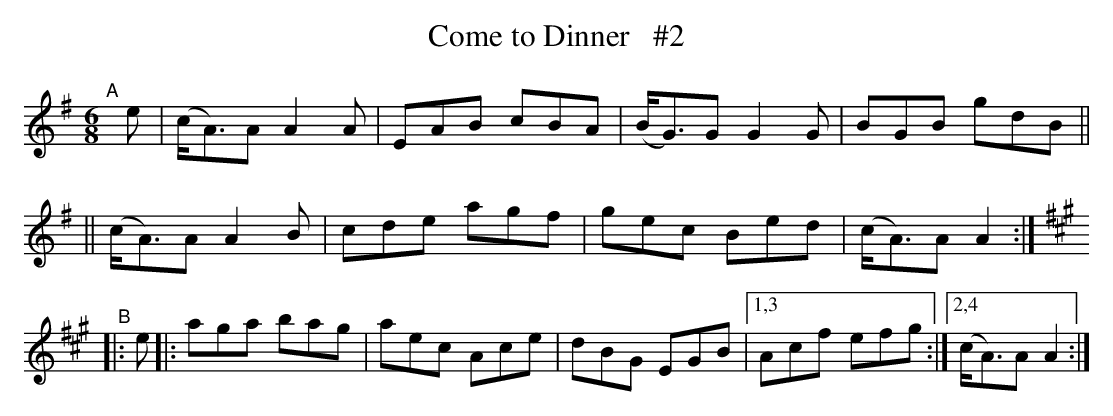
X:1
T: Come to Dinner   #2
M: 6/8
L: 1/8
K: Ador	% and A
"^A"[|] e \
|  (c<A)A A2A | EAB cBA | (B<G)G G2G | BGB gdB ||
|| (c<A)A A2B | cde agf | gec Bed | (c<A)A A2 :|
K: A
"^B"|: e \
|: aga bag | aec Ace | dBG EGB |[1,3 Acf efg :|[2,4 (c<A)A A2 :|
